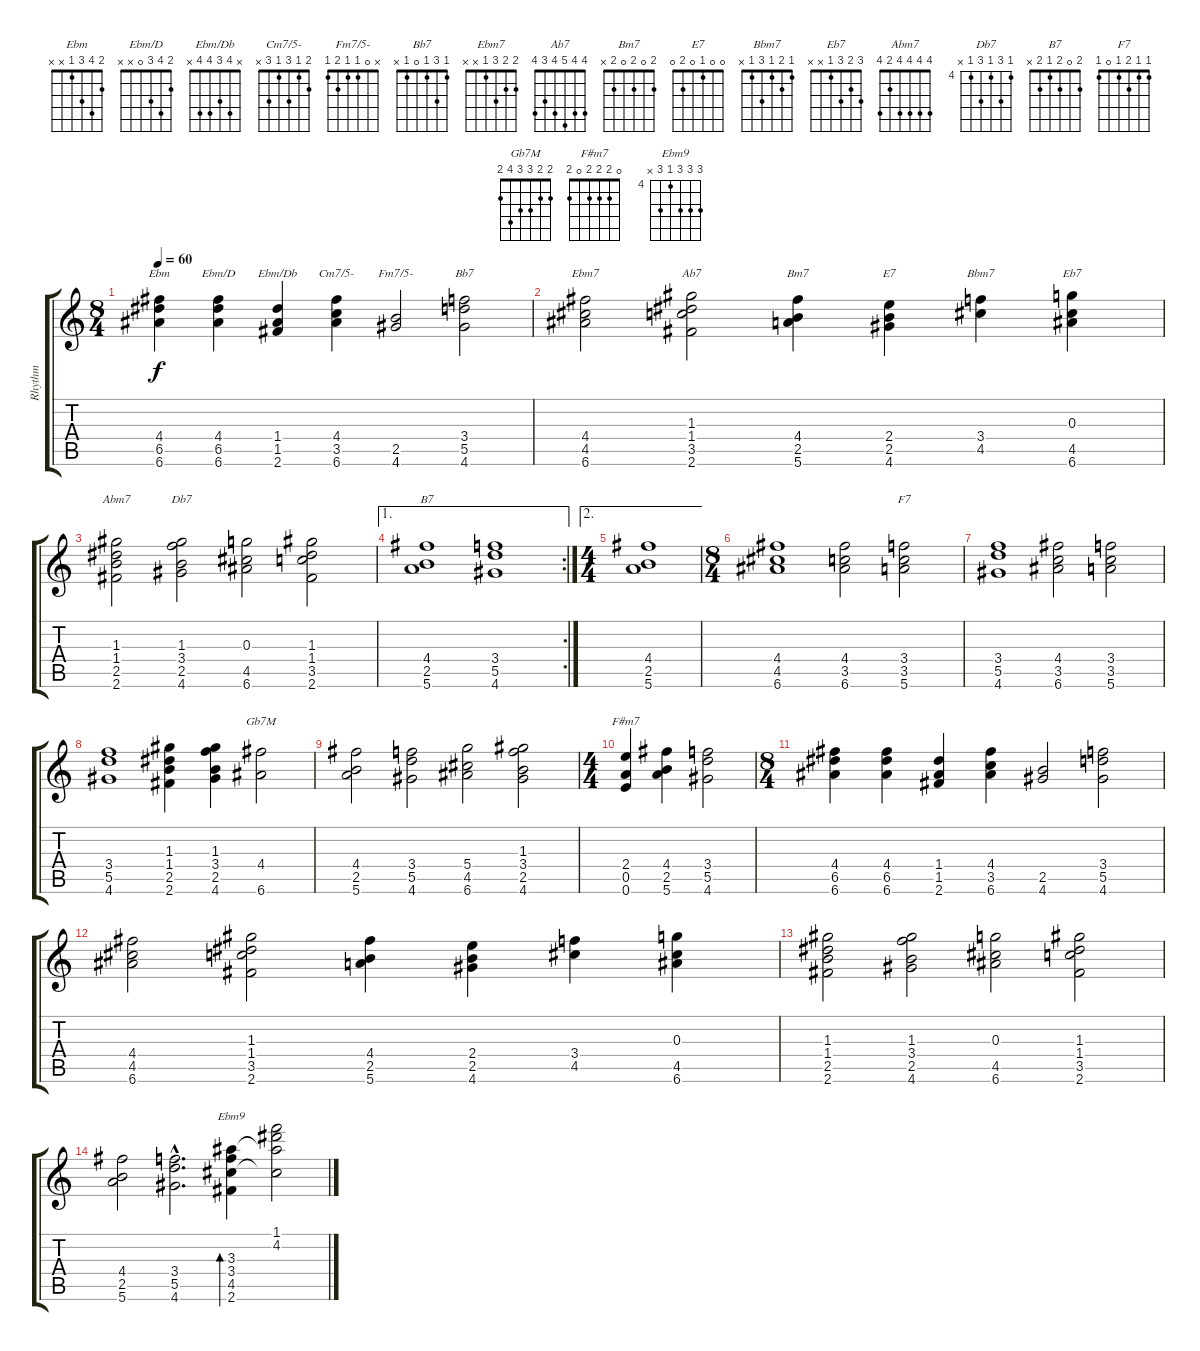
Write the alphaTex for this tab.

\track ("Rhythm" "Rhythm") {instrument acousticguitarnylon}
\staff {score tabs}
\tuning (E5 B4 G4 D4 A3 E3) {hide}
\chord ("Ebm" 2 4 3 1 x x)
\chord ("Ebm/D" 2 4 3 0 x x)
\chord ("Ebm/Db" x 4 3 4 4 x)
\chord ("Cm7/5-" 2 1 3 1 3 x)
\chord ("Fm7/5-" x 0 1 1 2 1)
\chord ("Bb7" 1 3 1 0 1 x)
\chord ("Ebm7" 2 2 3 1 x x)
\chord ("Ab7" 4 4 5 4 3 4)
\chord ("Bm7" 2 0 2 0 2 x)
\chord ("E7" 0 0 1 0 2 0)
\chord ("Bbm7" 1 2 1 3 1 x)
\chord ("Eb7" 3 2 3 1 x x)
\chord ("Abm7" 4 4 4 4 2 4)
\chord ("Db7" 4 6 4 6 4 x) {firstfret 4}
\chord ("B7" 2 0 2 1 2 x)
\chord ("F7" 1 1 2 1 0 1)
\chord ("Gb7M" 2 2 3 3 4 2)
\chord ("F#m7" 0 2 2 2 0 2)
\chord ("Ebm9" 6 6 6 4 6 x) {firstfret 4}
\ts (8 4)
\tempo 60
\clef g2
\ks c
(4.4 6.5 6.6).4{ch "Ebm" dy f instrument acousticguitarnylon} (4.4 6.5 6.6).4{ch "Ebm/D"} (1.4 1.5 2.6).4{ch "Ebm/Db"} (4.4 3.5 6.6).4{ch "Cm7/5-"} (2.5 4.6).2{ch "Fm7/5-"} (3.4 5.5 4.6).2{ch "Bb7"} |
(4.4 4.5 6.6).2{ch "Ebm7"} (1.3 1.4 3.5 2.6).2{ch "Ab7"} (4.4 2.5 5.6).4{ch "Bm7"} (2.4 2.5 4.6).4{ch "E7"} (3.4 4.5).4{ch "Bbm7"} (0.3 4.5 6.6).4{ch "Eb7"} |
(1.3 1.4 2.5 2.6).2{ch "Abm7"} (1.3 3.4 2.5 4.6).2{ch "Db7"} (0.3 4.5 6.6).2 (1.3 1.4 3.5 2.6).2 |
\ae 1
\rc 2
(4.4 2.5 5.6).1{ch "B7"} (3.4 5.5 4.6).1 |
\ae 2
\ts (4 4)
(4.4 2.5 5.6).1 |
\ts (8 4)
(4.4 4.5 6.6).1 (4.4 3.5 6.6).2 (3.4 3.5 5.6).2{ch "F7"} |
(3.4 5.5 4.6).1 (4.4 3.5 6.6).2 (3.4 3.5 5.6).2 |
(3.4 5.5 4.6).1 (1.3 1.4 2.5 2.6).4 (1.3 3.4 2.5 4.6).4 (4.4 6.6).2{ch "Gb7M"} |
(4.4 2.5 5.6).2 (3.4 5.5 4.6).2 (5.4 4.5 6.6).2 (1.3 3.4 2.5 4.6).2 |
\ts (4 4)
(2.4 0.5 0.6).4{ch "F#m7"} (4.4 2.5 5.6).4 (3.4 5.5 4.6).2 |
\ts (8 4)
(4.4 6.5 6.6).4 (4.4 6.5 6.6).4 (1.4 1.5 2.6).4 (4.4 3.5 6.6).4 (2.5 4.6).2 (3.4 5.5 4.6).2 |
(4.4 4.5 6.6).2 (1.3 1.4 3.5 2.6).2 (4.4 2.5 5.6).4 (2.4 2.5 4.6).4 (3.4 4.5).4 (0.3 4.5 6.6).4 |
(1.3 1.4 2.5 2.6).2 (1.3 3.4 2.5 4.6).2 (0.3 4.5 6.6).2 (1.3 1.4 3.5 2.6).2 |
(4.4 2.5 5.6).2 (3.4{hac} 5.5{hac} 4.6{hac}).2{d} (3.3 3.4 4.5 2.6).4{bd 480 ch "Ebm9"} (1.1 4.2 3.3{t} 4.5{t}).2
